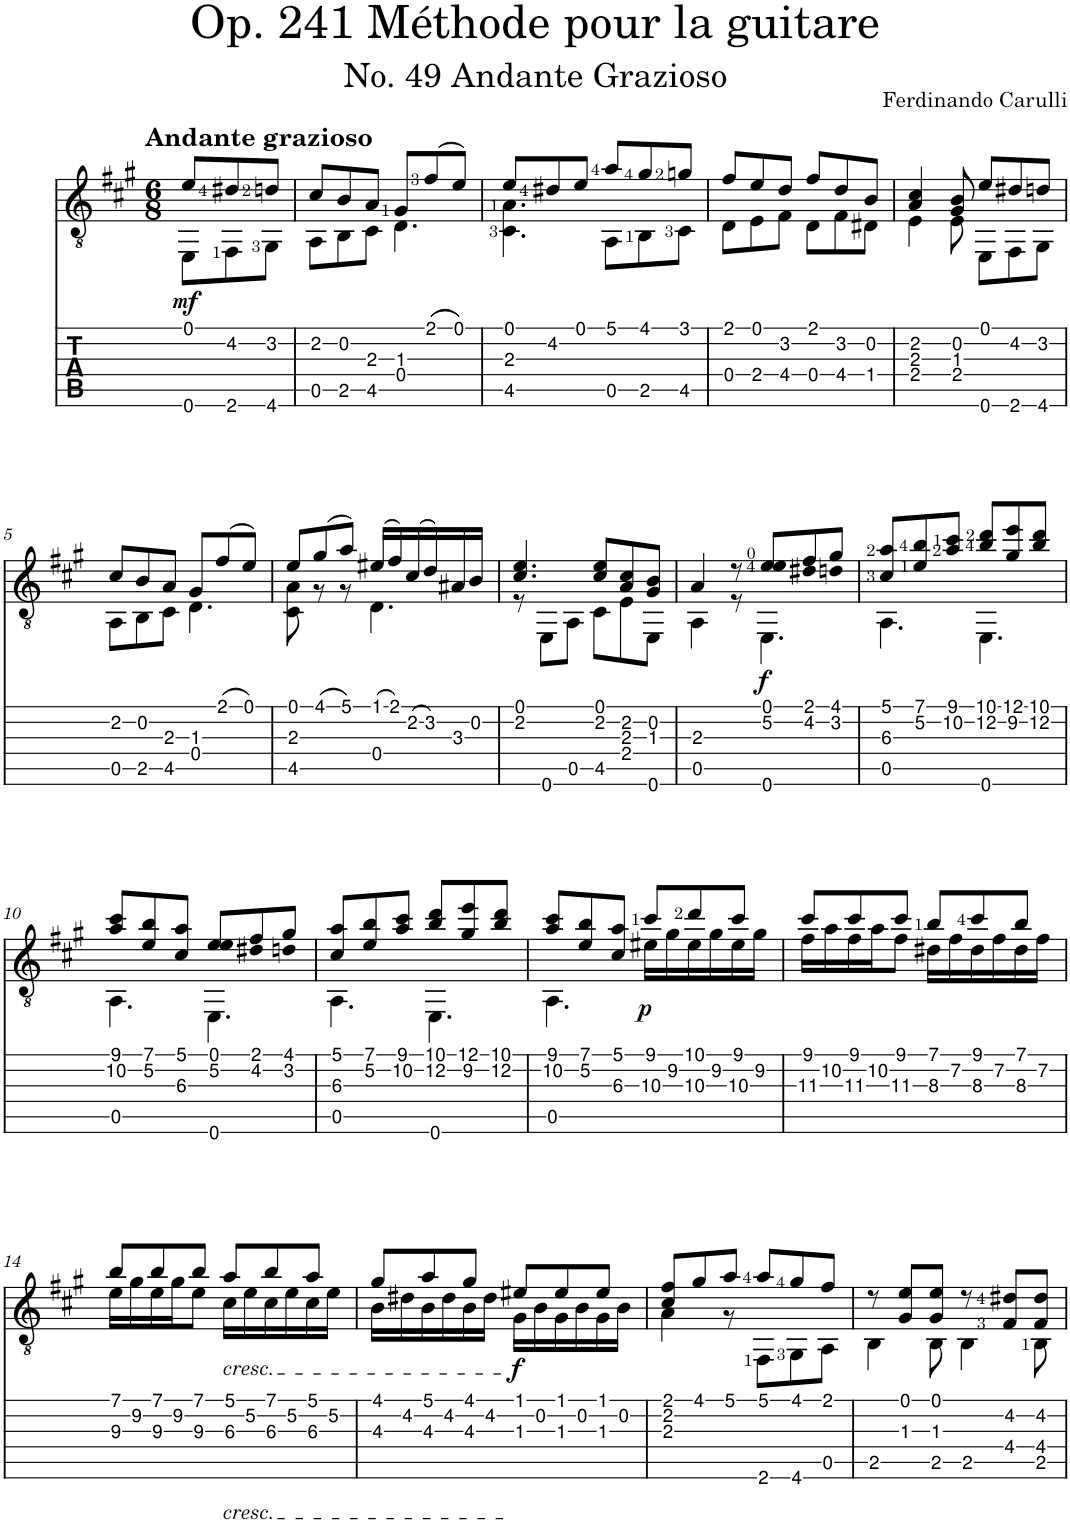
**kern	**kern	**dynam
*part1	*part1	*part1
*staff2	*staff1	*staff1/2
*I"Classical Guitar	*	*
*I'Guit.	*	*
*stria6	*	*
*	*clefGv2	*
*k[f#c#g#]	*k[f#c#g#]	*
*A:	*A:	*
*M6/8	*M6/8	*
=	=	=
*^	*^	*
!	!	!LO:TX:a:B:t=Andante grazioso	!	!
!	!	!	!	!LO:DY:b
8eL	8EEL	8e/L	8EE\L	mf
8d#X	8FF#	8d#X/	8FF#\	.
8dnJ	8GG#J	8dn/J	8GG#\J	.
=1	=1	=1	=1	=1
8c#L	8AAL	8c#/L	8AA\L	.
8B	8BB	8B/	8BB\	.
8AJ	8C#J	8A/J	8C#\J	.
8G#L	4.D	8G#/L	4.D\	.
8f#	.	(>8f#/	.	.
8eJ	.	8e/J)	.	.
=2	=2	=2	=2	=2
8eL	4.C# 4.A	8e/L	4.C#\ 4.A\	.
8d#X	.	8d#X/	.	.
8eJ	.	8e/J	.	.
8aL	8AAL	8a/L	8AA\L	.
8g#	8BB	8g#/	8BB\	.
8gnJ	8C#J	8gn/J	8C#\J	.
=3	=3	=3	=3	=3
8f#L	8DL	8f#/L	8D\L	.
8e	8E	8e/	8E\	.
8dJ	8F#J	8d/J	8F#\J	.
8f#L	8DL	8f#/L	8D\L	.
8d	8F#	8d/	8F#\	.
8BJ	8D#XJ	8B/J	8D#X\J	.
=4	=4	=4	=4	=4
4A 4c#	4E	4A/ 4c#/	4E\	.
8G# 8B	8E	8G#/ 8B/	8E\	.
8eL	8EEL	8e/L	8EE\L	.
8d#X	8FF#	8d#X/	8FF#\	.
8dnJ	8GG#J	8dn/J	8GG#\J	.
!!LO:LB:g=z	!!
=5	=5	=5	=5	=5
8c#L	8AAL	8c#/L	8AA\L	.
8B	8BB	8B/	8BB\	.
8AJ	8C#J	8A/J	8C#\J	.
8G#L	4.D	8G#/L	4.D\	.
8f#	.	(>8f#/	.	.
8eJ	.	8e/J)	.	.
=6	=6	=6	=6	=6
8eL	8C# 8A	8e/L	8C#\ 8A\	.
8g#	8r	(>8g#/	8r	.
8aJ	8r	8a/J)	8r	.
16e#XLL	4.D	(>16e#X/LL	4.D\	.
16f#	.	16f#/)	.	.
16c#	.	(>16c#/	.	.
16d	.	16d/)	.	.
16A#X	.	16A#X/	.	.
16BJJ	.	16B/JJ	.	.
=7	=7	=7	=7	=7
4.c# 4.e	8r	4.c#/ 4.e/	8r	.
.	8EEL	.	8EE\L	.
.	8AAJ	.	8AA\J	.
8c#\ 8e\L	8C#L	8c#/ 8e/L	8C#\L	.
8A\ 8c#\	8E	8A/ 8c#/	8E\	.
8G#\ 8B\J	8EEJ	8G#/ 8B/J	8EE\J	.
=8	=8	=8	=8	=8
*	*^	*	*^	*
4A	4AA	4.r	4A/	4AA\	4.ryy	.
8r	8r	.	8r	8r	.	.
!	!	!	!	!	!	!LO:DY:b
8eL	4.EE	8eL	8e/L	4.EE\	8eL	f
8f#	.	8d#X	8f#/	.	8d#X	.
8g#J	.	8dnJ	8g#/J	.	8dnJ	.
*	*v	*v	*	*	*	*
*	*	*	*v	*v	*
=9	=9	=9	=9	=9
8c#\ 8a\L	4.AA	8c#/ 8a/L	4.AA\	.
8e\ 8b\	.	8e/ 8b/	.	.
8a\ 8cc#\J	.	8a/ 8cc#/J	.	.
8b\ 8dd\L	4.EE	8b/ 8dd/L	4.EE\	.
8g#\ 8ee\	.	8g#/ 8ee/	.	.
8b\ 8dd\J	.	8b/ 8dd/J	.	.
!!LO:LB:g=z
=10	=10	=10	=10	=10
*	*^	*	*^	*
8a\ 8cc#\L	4.AA	4.r	8a/ 8cc#/L	4.AA\	4.ryy	.
8e\ 8b\	.	.	8e/ 8b/	.	.	.
8c#\ 8a\J	.	.	8c#/ 8a/J	.	.	.
8eL	4.EE	8eL	8e/L	4.EE\	8eL	.
8f#	.	8d#X	8f#/	.	8d#X	.
8g#J	.	8dnJ	8g#/J	.	8dnJ	.
*	*v	*v	*	*	*	*
*	*	*	*v	*v	*
=11	=11	=11	=11	=11
8c#\ 8a\L	4.AA	8c#/ 8a/L	4.AA\	.
8e\ 8b\	.	8e/ 8b/	.	.
8a\ 8cc#\J	.	8a/ 8cc#/J	.	.
8b\ 8dd\L	4.EE	8b/ 8dd/L	4.EE\	.
8g#\ 8ee\	.	8g#/ 8ee/	.	.
8b\ 8dd\J	.	8b/ 8dd/J	.	.
=12	=12	=12	=12	=12
8a\ 8cc#\L	4.AA	8a/ 8cc#/L	4.AA\	.
8e\ 8b\	.	8e/ 8b/	.	.
8c#\ 8a\J	.	8c#/ 8a/J	.	.
!	!	!	!	!LO:DY:b
8cc#L	16e#XLL	8cc#/L	16e#X\LL	p
.	16g#	.	16g#\	.
8dd	16e#	8dd/	16e#\	.
.	16g#	.	16g#\	.
8cc#J	16e#	8cc#/J	16e#\	.
.	16g#JJ	.	16g#\JJ	.
=13	=13	=13	=13	=13
8cc#L	16f#LL	8cc#/L	16f#\LL	.
.	16a	.	16a\	.
8cc#	16f#	8cc#/	16f#\	.
.	16aJ	.	16a\J	.
8cc#J	8f#J	8cc#/J	8f#\J	.
8bL	16d#XLL	8b/L	16d#X\LL	.
.	16f#	.	16f#\	.
8cc#	16d#	8cc#/	16d#\	.
.	16f#	.	16f#\	.
8bJ	16d#	8b/J	16d#\	.
.	16f#JJ	.	16f#\JJ	.
!!LO:LB:g=z	!!
=14	=14	=14	=14	=14
8bL	16eLL	8b/L	16e\LL	.
.	16g#	.	16g#\	.
8b	16e	8b/	16e\	.
.	16g#J	.	16g#\J	.
8bJ	8eJ	8b/J	8e\J	.
!	!	!LO:TX:b:i:t=cresc.	!	!
!LO:TX:b:i:t=cresc.	!	!	!	!
8aL	16c#LL	8a/L	16c#\LL	.
.	16e	.	16e\	.
8b	16c#	8b/	16c#\	.
.	16e	.	16e\	.
8aJ	16c#	8a/J	16c#\	.
.	16eJJ	.	16e\JJ	.
=15	=15	=15	=15	=15
8g#L	16BLL	8g#/L	16B\LL	.
.	16d#X	.	16d#X\	.
8a	16B	8a/	16B\	.
.	16d#	.	16d#\	.
8g#J	16B	8g#/J	16B\	.
.	16d#JJ	.	16d#\JJ	.
!	!	!	!	!LO:DY:b
8e#XL	16G#LL	8e#X/L	16G#\LL	f
.	16B	.	16B\	.
8e#	16G#	8e#/	16G#\	.
.	16B	.	16B\	.
8e#J	16G#	8e#/J	16G#\	.
.	16BJJ	.	16B\JJ	.
=16	=16	=16	=16	=16
8c#\ 8f#\L	4A	8c#/ 8f#/L	4A\	.
8g#	.	8g#/	.	.
8aJ	8r	8a/J	8r	.
8aL	8FF#L	8a/L	8FF#\L	.
8g#	8GG#	8g#/	8GG#\	.
8f#J	8AAJ	8f#/J	8AA\J	.
=17	=17	=17	=17	=17
8r	4BB	8r	4BB\	.
8G#\ 8e\L	.	8G#/ 8e/L	.	.
8G#\ 8e\J	8BB	8G#/ 8e/J	8BB\	.
8r	4BB	8r	4BB\	.
8F#\ 8d#X\L	.	8F#/ 8d#X/L	.	.
8F#\ 8d#\J	8BB	8F#/ 8d#/J	8BB\	.
*v	*v	*	*	*
*	*v	*v	*
=	=	=
*-	*-	*-
